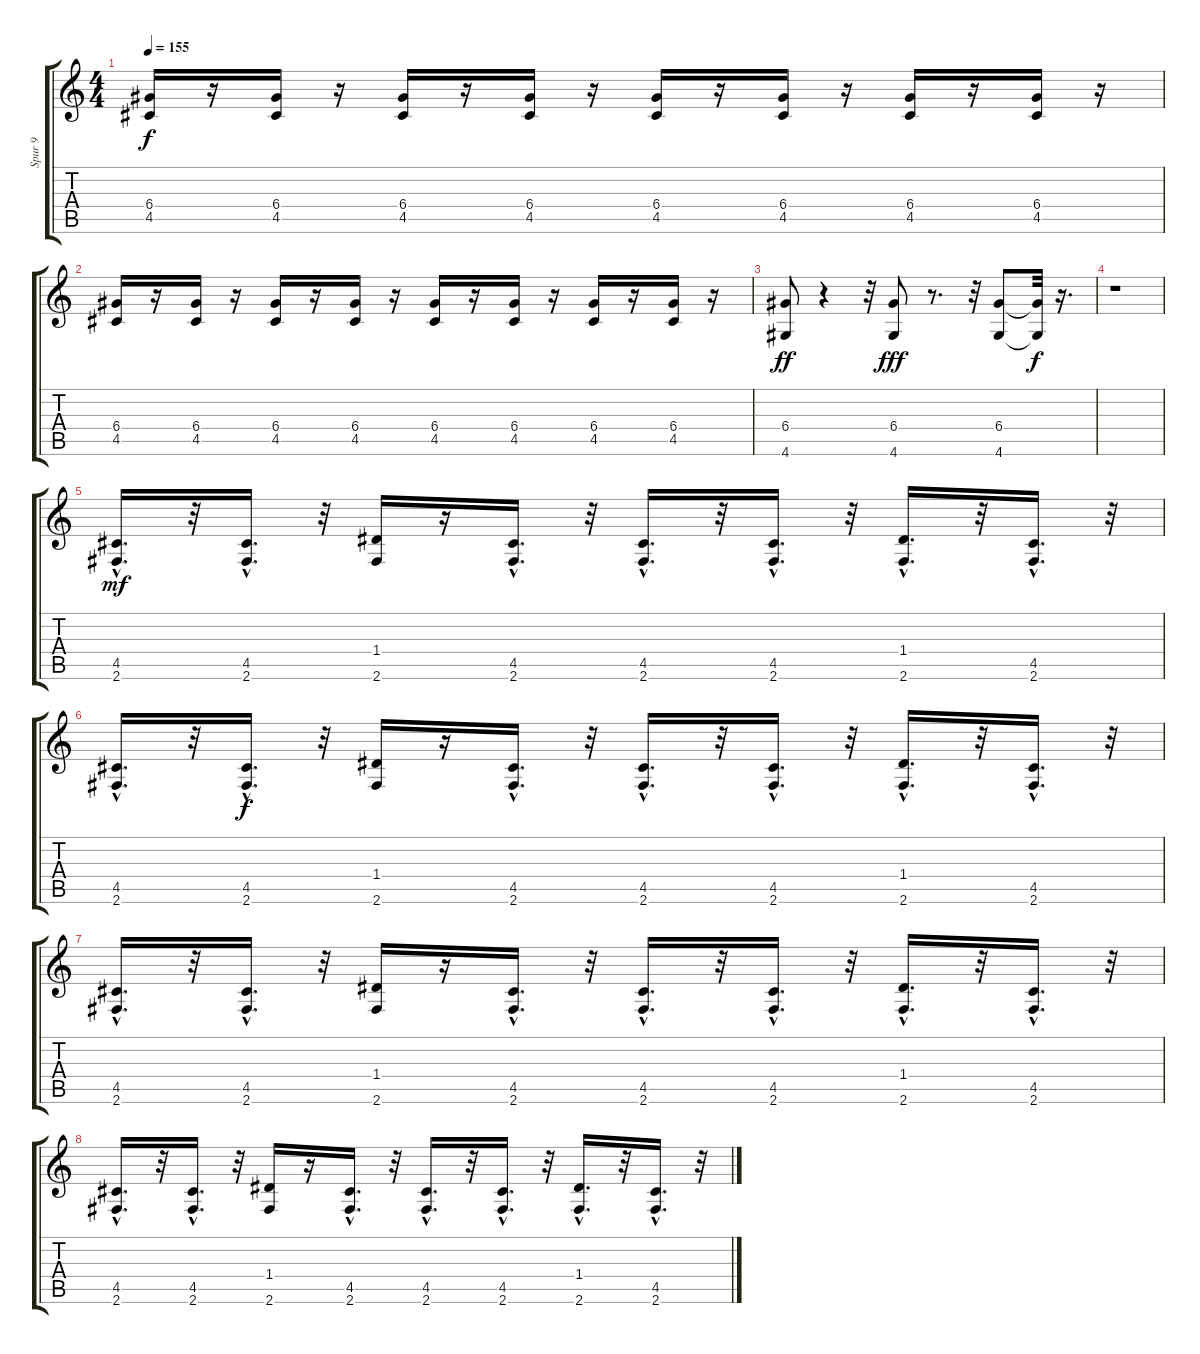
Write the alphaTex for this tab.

\track ("Spur 9" "Spur 9") {instrument electricguitarmuted}
\staff {score tabs}
\tuning (E4 B3 G3 D3 A2 E2) {hide}
\ts (4 4)
\tempo 155
\clef g2
\ks c
(6.4 4.5).16{dy f} r.16 (6.4 4.5).16 r.16 (6.4 4.5).16 r.16 (6.4 4.5).16 r.16 (6.4 4.5).16 r.16 (6.4 4.5).16 r.16 (6.4 4.5).16 r.16 (6.4 4.5).16 r.16 |
(6.4 4.5).16 r.16 (6.4 4.5).16 r.16 (6.4 4.5).16 r.16 (6.4 4.5).16 r.16 (6.4 4.5).16 r.16 (6.4 4.5).16 r.16 (6.4 4.5).16 r.16 (6.4 4.5).16 r.16 |
(6.4 4.6).8{dy ff} r.4 r.32 (6.4 4.6).8{dy fff} r.8{d} r.32 (6.4 4.6).8 (6.4{t} 4.6{t}).32{dy f} r.16{d} |
r.1 |
(4.5{hac} 2.6{hac}).16{d dy mf} r.32 (4.5{hac} 2.6{hac}).16{d} r.32 (1.4 2.6).16 r.16 (4.5{hac} 2.6{hac}).16{d} r.32 (4.5{hac} 2.6{hac}).16{d} r.32 (4.5{hac} 2.6{hac}).16{d} r.32 (1.4{hac} 2.6{hac}).16{d} r.32 (4.5{hac} 2.6{hac}).16{d} r.32 |
(4.5{hac} 2.6{hac}).16{d} r.32 (4.5{hac} 2.6{hac}).16{d dy f} r.32 (1.4 2.6).16 r.16 (4.5{hac} 2.6{hac}).16{d} r.32 (4.5{hac} 2.6{hac}).16{d} r.32 (4.5{hac} 2.6{hac}).16{d} r.32 (1.4{hac} 2.6{hac}).16{d} r.32 (4.5{hac} 2.6{hac}).16{d} r.32 |
(4.5{hac} 2.6{hac}).16{d} r.32 (4.5{hac} 2.6{hac}).16{d} r.32 (1.4 2.6).16 r.16 (4.5{hac} 2.6{hac}).16{d} r.32 (4.5{hac} 2.6{hac}).16{d} r.32 (4.5{hac} 2.6{hac}).16{d} r.32 (1.4{hac} 2.6{hac}).16{d} r.32 (4.5{hac} 2.6{hac}).16{d} r.32 |
(4.5{hac} 2.6{hac}).16{d} r.32 (4.5{hac} 2.6{hac}).16{d} r.32 (1.4 2.6).16 r.16 (4.5{hac} 2.6{hac}).16{d} r.32 (4.5{hac} 2.6{hac}).16{d} r.32 (4.5{hac} 2.6{hac}).16{d} r.32 (1.4{hac} 2.6{hac}).16{d} r.32 (4.5{hac} 2.6{hac}).16{d} r.32
